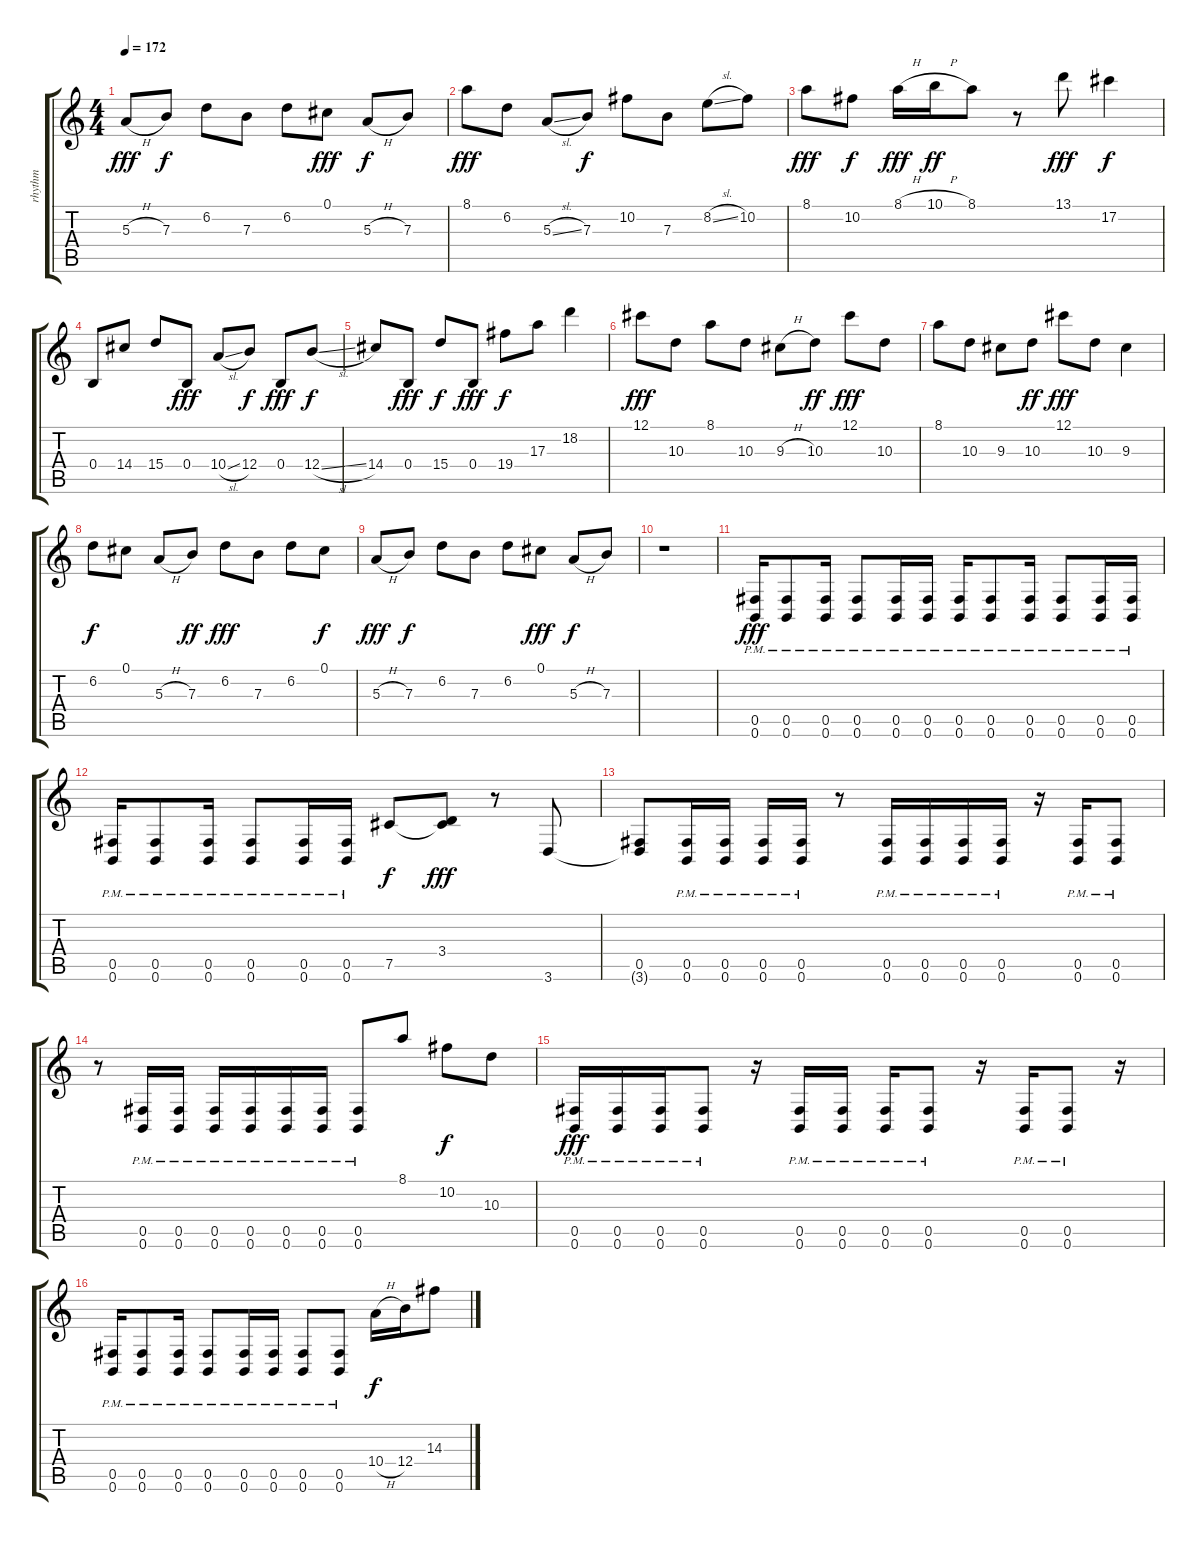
\track ("rhythm" "rhythm") {instrument distortionguitar}
\staff {score tabs}
\tuning (Db4 Ab3 E3 B2 Gb2 B1) {hide}
\ts (4 4)
\tempo 172
\clef g2
\ks c
5.3{h}.8{dy fff} 7.3.8{dy f} 6.2.8 7.3.8 6.2.8 0.1.8{dy fff} 5.3{h}.8{dy f} 7.3.8 |
8.1.8{dy fff} 6.2.8 5.3{sl}.8 7.3.8{dy f} 10.2.8 7.3.8 8.2{sl}.8 10.2.8 |
8.1.8{dy fff} 10.2.8{dy f} 8.1{h}.16{dy fff} 10.1{h}.16{dy ff} 8.1.8 r.8 13.1.8{dy fff} 17.2.4{dy f} |
0.4.8 14.4.8 15.4.8 0.4.8{dy fff} 10.4{sl}.8 12.4.8{dy f} 0.4.8{dy fff} 12.4{sl}.8{dy f} |
14.4.8 0.4.8{dy fff} 15.4.8{dy f} 0.4.8{dy fff} 19.4.8{dy f} 17.3.8 18.2.4 |
12.1.8{dy fff} 10.3.8 8.1.8 10.3.8 9.3{h}.8 10.3.8{dy ff} 12.1.8{dy fff} 10.3.8 |
8.1.8 10.3.8 9.3.8 10.3.8{dy ff} 12.1.8{dy fff} 10.3.8 9.3.4 |
6.2.8{dy f} 0.1.8 5.3{h}.8 7.3.8{dy ff} 6.2.8{dy fff} 7.3.8 6.2.8 0.1.8{dy f} |
5.3{h}.8{dy fff} 7.3.8{dy f} 6.2.8 7.3.8 6.2.8 0.1.8{dy fff} 5.3{h}.8{dy f} 7.3.8 |
r.1 |
(0.5{pm} 0.6{pm}).16{dy fff} (0.5{pm} 0.6{pm}).8 (0.5{pm} 0.6{pm}).16 (0.5{pm} 0.6{pm}).8 (0.5{pm} 0.6{pm}).16 (0.5{pm} 0.6{pm}).16 (0.5{pm} 0.6{pm}).16 (0.5{pm} 0.6{pm}).8 (0.5{pm} 0.6{pm}).16 (0.5{pm} 0.6{pm}).8 (0.5{pm} 0.6{pm}).16 (0.5{pm} 0.6{pm}).16 |
(0.5{pm} 0.6{pm}).16 (0.5{pm} 0.6{pm}).8 (0.5{pm} 0.6{pm}).16 (0.5{pm} 0.6{pm}).8 (0.5{pm} 0.6{pm}).16 (0.5{pm} 0.6{pm}).16 7.5.8{dy f} (3.4 7.5{t}).8{dy fff} r.8 3.6.8 |
(0.5 3.6{t}).8 (0.5{pm} 0.6{pm}).16 (0.5{pm} 0.6{pm}).16 (0.5{pm} 0.6{pm}).16 (0.5{pm} 0.6{pm}).16 r.8 (0.5{pm} 0.6{pm}).16 (0.5{pm} 0.6{pm}).16 (0.5{pm} 0.6{pm}).16 (0.5{pm} 0.6{pm}).16 r.16 (0.5{pm} 0.6{pm}).16 (0.5{pm} 0.6{pm}).8 |
r.8 (0.5{pm} 0.6{pm}).16 (0.5{pm} 0.6{pm}).16 (0.5{pm} 0.6{pm}).16 (0.5{pm} 0.6{pm}).16 (0.5{pm} 0.6{pm}).16 (0.5{pm} 0.6{pm}).16 (0.5{pm} 0.6{pm}).8 8.1.8 10.2.8{dy f} 10.3.8 |
(0.5{pm} 0.6{pm}).16{dy fff} (0.5{pm} 0.6{pm}).16 (0.5{pm} 0.6{pm}).16 (0.5{pm} 0.6{pm}).8 r.16 (0.5{pm} 0.6{pm}).16 (0.5{pm} 0.6{pm}).16 (0.5{pm} 0.6{pm}).16 (0.5{pm} 0.6{pm}).8 r.16 (0.5{pm} 0.6{pm}).16 (0.5{pm} 0.6{pm}).8 r.16 |
(0.5{pm} 0.6{pm}).16 (0.5{pm} 0.6{pm}).8 (0.5{pm} 0.6{pm}).16 (0.5{pm} 0.6{pm}).8 (0.5{pm} 0.6{pm}).16 (0.5{pm} 0.6{pm}).16 (0.5{pm} 0.6{pm}).8 (0.5{pm} 0.6{pm}).8 10.4{h}.16{dy f} 12.4.16 14.3.8
